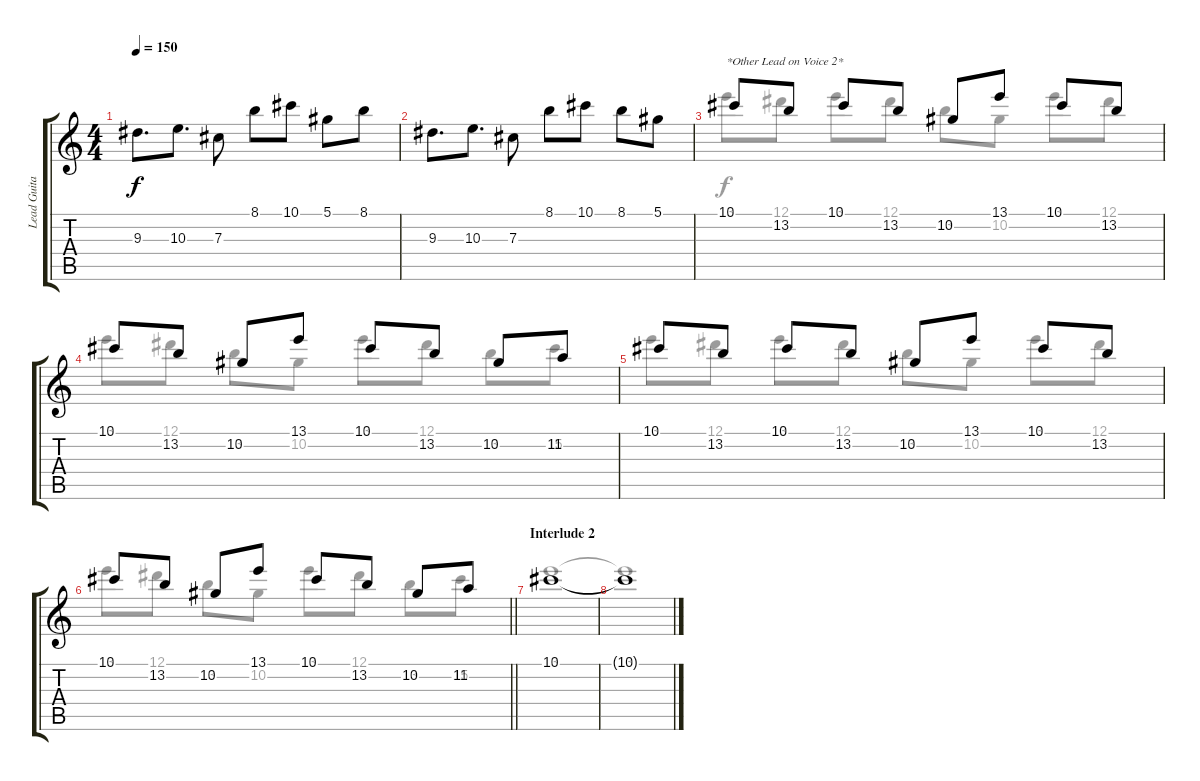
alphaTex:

\track ("Lead Guitar" "Lead Guita") {instrument distortionguitar}
\staff {score tabs}
\tuning (Eb4 Bb3 Gb3 Db3 Ab2 Db2) {hide}
\voice
\ts (4 4)
\tempo 150
\clef g2
\ks c
9.3.8{d dy f} 10.3.8{d} 7.3.8 8.1.8 10.1.8 5.1.8 8.1.8 |
9.3.8{d} 10.3.8{d} 7.3.8 8.1.8 10.1.8 8.1.8 5.1.8 |
10.1.8{txt "*Other Lead on Voice 2*"} 13.2.8 10.1.8 13.2.8 10.2.8 13.1.8 10.1.8 13.2.8 |
10.1.8 13.2.8 10.2.8 13.1.8 10.1.8 13.2.8 10.2.8 11.2.8 |
10.1.8 13.2.8 10.1.8 13.2.8 10.2.8 13.1.8 10.1.8 13.2.8 |
\barLineRight lightlight
10.1.8 13.2.8 10.2.8 13.1.8 10.1.8 13.2.8 10.2.8 11.2.8 |
\section ("" "Interlude 2")
10.1.1 |
10.1{t}.1 |
|
|
|
|
|
|
|
\voice
\clef g2
\ottava regular
\simile none
\ks c
|
|
13.1.8 12.1.8 13.1.8 12.1.8 13.2.8 10.2.8 13.1.8 12.1.8 |
13.1.8 12.1.8 13.2.8 10.2.8 13.1.8 12.1.8 13.2.8 15.2.8 |
13.1.8 12.1.8 13.1.8 12.1.8 13.2.8 10.2.8 13.1.8 12.1.8 |
\barLineRight lightlight
13.1.8 12.1.8 13.2.8 10.2.8 13.1.8 12.1.8 13.2.8 15.2.8 |
13.1.1 |
13.1{t}.1 |
|
|
|
|
|
|
|
